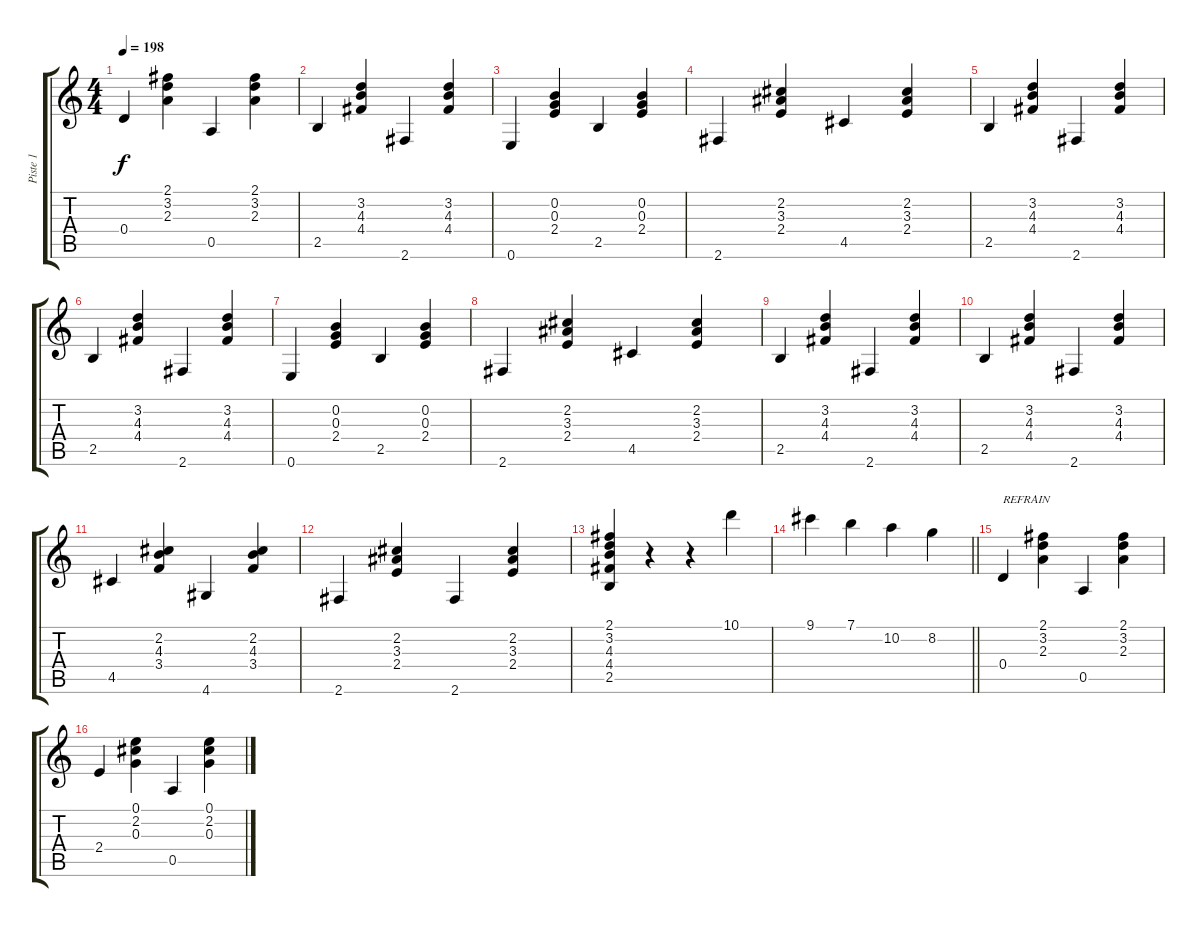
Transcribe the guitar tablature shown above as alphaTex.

\track ("Piste 1" "Piste 1") {instrument acousticguitarnylon}
\staff {score tabs}
\tuning (E4 B3 G3 D3 A2 E2) {hide}
\ts (4 4)
\tempo 198
\clef g2
\ks c
0.4.4{dy f} (2.1 3.2 2.3).4 0.5.4 (2.1 3.2 2.3).4 |
2.5.4 (3.2 4.3 4.4).4 2.6.4 (3.2 4.3 4.4).4 |
0.6.4 (0.2 0.3 2.4).4 2.5.4 (0.2 0.3 2.4).4 |
2.6.4 (2.2 3.3 2.4).4 4.5.4 (2.2 3.3 2.4).4 |
2.5.4 (3.2 4.3 4.4).4 2.6.4 (3.2 4.3 4.4).4 |
2.5.4 (3.2 4.3 4.4).4 2.6.4 (3.2 4.3 4.4).4 |
0.6.4 (0.2 0.3 2.4).4 2.5.4 (0.2 0.3 2.4).4 |
2.6.4 (2.2 3.3 2.4).4 4.5.4 (2.2 3.3 2.4).4 |
2.5.4 (3.2 4.3 4.4).4 2.6.4 (3.2 4.3 4.4).4 |
2.5.4 (3.2 4.3 4.4).4 2.6.4 (3.2 4.3 4.4).4 |
4.5.4 (2.2 4.3 3.4).4 4.6.4 (2.2 4.3 3.4).4 |
2.6.4 (2.2 3.3 2.4).4 2.6.4 (2.2 3.3 2.4).4 |
(2.1 3.2 4.3 4.4 2.5).4 r.4 r.4 10.1.4 |
\barLineRight lightlight
9.1.4 7.1.4 10.2.4 8.2.4 |
0.4.4{txt "REFRAIN"} (2.1 3.2 2.3).4 0.5.4 (2.1 3.2 2.3).4 |
2.4.4 (0.1 2.2 0.3).4 0.5.4 (0.1 2.2 0.3).4
